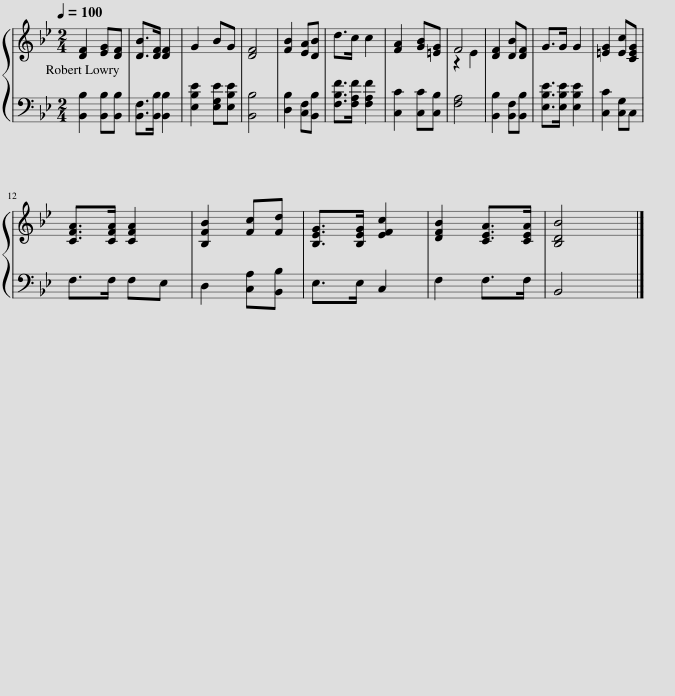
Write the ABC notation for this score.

X:1
%%score { ( 1 3 ) | 2 }
L:1/8
Q:1/4=100
M:2/4
I:linebreak $
K:Bb
V:1 treble
V:3 treble
V:2 bass
V:1
 [DF]2 [EG][DF] | [DB]>[DF] [DF]2 | G2 BG | [DF]4 | [FB]2 [EA][DB] | %5
 d>c c2 | [FA]2 [GB][=EG] | F4 | [DF]2 [DB][DF] | G>G G2 | %10
 [=EG]2 [Ec][CEG] |$ [CFA]>[CFA] [CFA]2 | [B,FB]2 [Fc][Fd] | [B,EG]>[B,EG] [EFc]2 | [DFB]2 [CEA]>[CEA] | %15
 [B,DB]4 |] %16
V:2
 [B,,B,]2 [B,,B,][B,,B,] | [B,,F,]>[B,,B,] [B,,B,]2 | [E,B,E]2 [E,G,E][E,B,E] | [B,,B,]4 | [D,B,]2 [C,F,][B,,B,] | %5
 [F,B,F]>[F,A,F] [F,A,F]2 | [C,C]2 [C,C][C,B,] | [F,A,]4 | [B,,B,]2 [B,,F,][B,,B,] | [E,B,E]>[E,B,E] [E,B,E]2 | %10
 [C,C]2 [C,G,]C, |$ F,>F, F,E, | D,2 [C,A,][B,,B,] | E,>E, C,2 | F,2 F,>F, | %15
 B,,4 |] %16
V:3
 x4 | x4 | x4 | x4 | x4 | %5
 x4 | x4 | z2 E2 | x4 | x4 | %10
 x4 |$ x4 | x4 | x4 | x4 | %15
 x4 |] %16
